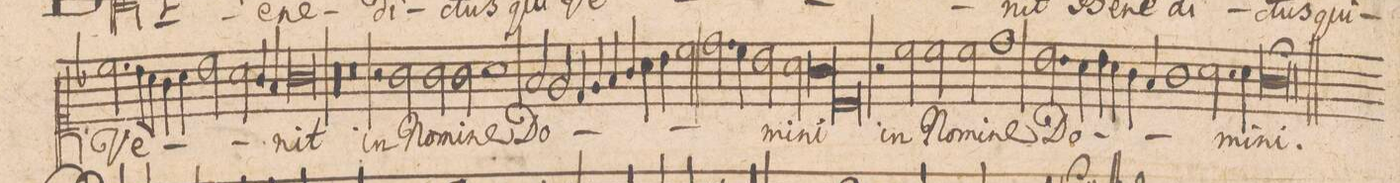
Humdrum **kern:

**kern	**text
*I"CANTVS.	*
*clefC1	*
*k[b-]	*
*met(C|)	*
*M2/1	*
=57-	=57-
2.cc\	Ve-
8b-\L	.
8a\J	.
4g\	.
4a\	.
2b-\	.
=58-	=58-
2a\	.
4g/	.
4f/	.
0g	-nit
=59-	=59-
00r	.
=60-	=60-
=61-	=61-
0r	.
=62-	=62-
2r	.
2g\	in
=63-	=63-
2g\	No-
2g\	-mi-
1a	-ne
=64-	=64-
2f/	Do-
2e/	.
4d/	.
4e/	.
4f/	.
4g/	.
=65-	=65-
4a\	.
4b-\	.
2cc\	.
2.dd\	.
4cc\	.
=66-	=66-
2b-\	.
2a\	-mi-
*lig	*
1g	-ni
=67-	=67-
1c	.
*Xlig	*
2r	.
2cc\	in
=68-	=68-
2cc\	No-
2cc\	-mi-
1dd	-ne
=69-	=69-
2.b-\	Do-
4a\	.
4b-\	.
4a\	.
4g\	.
4f/	.
=70-	=70-
1g	.
2.a\	.
4a\	mi-
=71-	=71-
0gl;	-ni.
*-	*-
